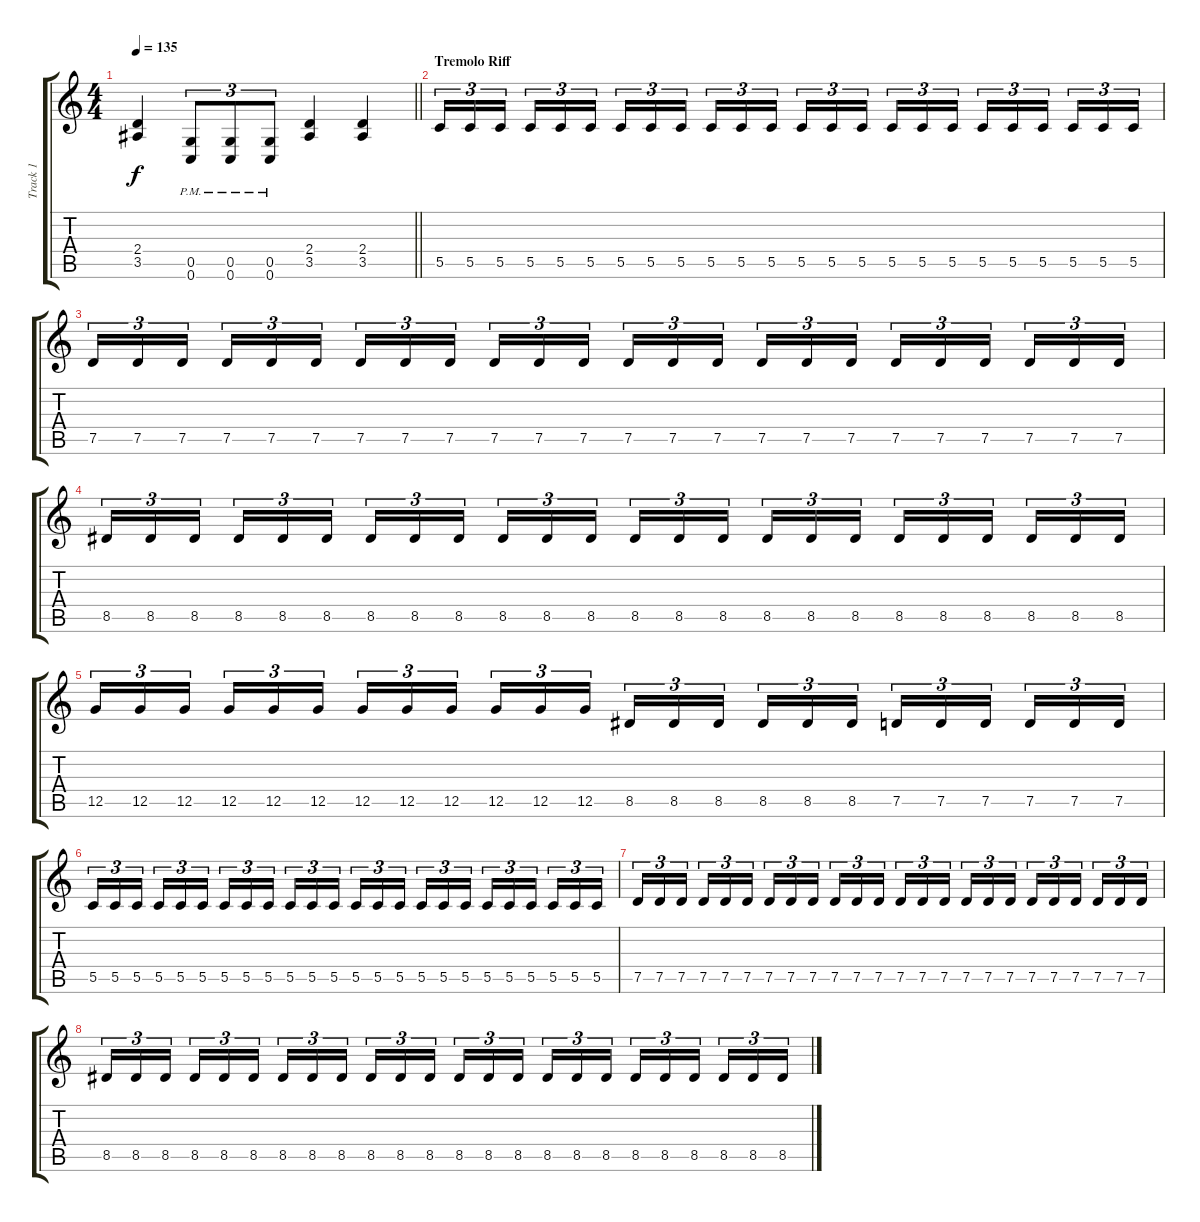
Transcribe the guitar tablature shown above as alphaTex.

\track ("Track 1" "Track 1") {instrument distortionguitar}
\staff {score tabs}
\tuning (D4 A3 F3 C3 G2 C2) {hide}
\ts (4 4)
\tempo 135
\clef g2
\barLineRight lightlight
\ks c
(2.4 3.5).4{dy f} (0.5{pm} 0.6{pm}).8{tu (3 2)} (0.5{pm} 0.6{pm}).8{tu (3 2)} (0.5{pm} 0.6{pm}).8{tu (3 2)} (2.4 3.5).4 (2.4 3.5).4 |
\section ("" "Tremolo Riff")
5.5.16{tu (3 2)} 5.5.16{tu (3 2)} 5.5.16{tu (3 2) beam splitsecondary} 5.5.16{tu (3 2)} 5.5.16{tu (3 2)} 5.5.16{tu (3 2)} 5.5.16{tu (3 2)} 5.5.16{tu (3 2)} 5.5.16{tu (3 2) beam splitsecondary} 5.5.16{tu (3 2)} 5.5.16{tu (3 2)} 5.5.16{tu (3 2)} 5.5.16{tu (3 2)} 5.5.16{tu (3 2)} 5.5.16{tu (3 2) beam splitsecondary} 5.5.16{tu (3 2)} 5.5.16{tu (3 2)} 5.5.16{tu (3 2)} 5.5.16{tu (3 2)} 5.5.16{tu (3 2)} 5.5.16{tu (3 2) beam splitsecondary} 5.5.16{tu (3 2)} 5.5.16{tu (3 2)} 5.5.16{tu (3 2)} |
7.5.16{tu (3 2)} 7.5.16{tu (3 2)} 7.5.16{tu (3 2) beam splitsecondary} 7.5.16{tu (3 2)} 7.5.16{tu (3 2)} 7.5.16{tu (3 2)} 7.5.16{tu (3 2)} 7.5.16{tu (3 2)} 7.5.16{tu (3 2) beam splitsecondary} 7.5.16{tu (3 2)} 7.5.16{tu (3 2)} 7.5.16{tu (3 2)} 7.5.16{tu (3 2)} 7.5.16{tu (3 2)} 7.5.16{tu (3 2) beam splitsecondary} 7.5.16{tu (3 2)} 7.5.16{tu (3 2)} 7.5.16{tu (3 2)} 7.5.16{tu (3 2)} 7.5.16{tu (3 2)} 7.5.16{tu (3 2) beam splitsecondary} 7.5.16{tu (3 2)} 7.5.16{tu (3 2)} 7.5.16{tu (3 2)} |
8.5.16{tu (3 2)} 8.5.16{tu (3 2)} 8.5.16{tu (3 2) beam splitsecondary} 8.5.16{tu (3 2)} 8.5.16{tu (3 2)} 8.5.16{tu (3 2)} 8.5.16{tu (3 2)} 8.5.16{tu (3 2)} 8.5.16{tu (3 2) beam splitsecondary} 8.5.16{tu (3 2)} 8.5.16{tu (3 2)} 8.5.16{tu (3 2)} 8.5.16{tu (3 2)} 8.5.16{tu (3 2)} 8.5.16{tu (3 2) beam splitsecondary} 8.5.16{tu (3 2)} 8.5.16{tu (3 2)} 8.5.16{tu (3 2)} 8.5.16{tu (3 2)} 8.5.16{tu (3 2)} 8.5.16{tu (3 2) beam splitsecondary} 8.5.16{tu (3 2)} 8.5.16{tu (3 2)} 8.5.16{tu (3 2)} |
12.5.16{tu (3 2)} 12.5.16{tu (3 2)} 12.5.16{tu (3 2) beam splitsecondary} 12.5.16{tu (3 2)} 12.5.16{tu (3 2)} 12.5.16{tu (3 2)} 12.5.16{tu (3 2)} 12.5.16{tu (3 2)} 12.5.16{tu (3 2) beam splitsecondary} 12.5.16{tu (3 2)} 12.5.16{tu (3 2)} 12.5.16{tu (3 2)} 8.5.16{tu (3 2)} 8.5.16{tu (3 2)} 8.5.16{tu (3 2) beam splitsecondary} 8.5.16{tu (3 2)} 8.5.16{tu (3 2)} 8.5.16{tu (3 2)} 7.5.16{tu (3 2)} 7.5.16{tu (3 2)} 7.5.16{tu (3 2) beam splitsecondary} 7.5.16{tu (3 2)} 7.5.16{tu (3 2)} 7.5.16{tu (3 2)} |
5.5.16{tu (3 2)} 5.5.16{tu (3 2)} 5.5.16{tu (3 2) beam splitsecondary} 5.5.16{tu (3 2)} 5.5.16{tu (3 2)} 5.5.16{tu (3 2)} 5.5.16{tu (3 2)} 5.5.16{tu (3 2)} 5.5.16{tu (3 2) beam splitsecondary} 5.5.16{tu (3 2)} 5.5.16{tu (3 2)} 5.5.16{tu (3 2)} 5.5.16{tu (3 2)} 5.5.16{tu (3 2)} 5.5.16{tu (3 2) beam splitsecondary} 5.5.16{tu (3 2)} 5.5.16{tu (3 2)} 5.5.16{tu (3 2)} 5.5.16{tu (3 2)} 5.5.16{tu (3 2)} 5.5.16{tu (3 2) beam splitsecondary} 5.5.16{tu (3 2)} 5.5.16{tu (3 2)} 5.5.16{tu (3 2)} |
7.5.16{tu (3 2)} 7.5.16{tu (3 2)} 7.5.16{tu (3 2) beam splitsecondary} 7.5.16{tu (3 2)} 7.5.16{tu (3 2)} 7.5.16{tu (3 2)} 7.5.16{tu (3 2)} 7.5.16{tu (3 2)} 7.5.16{tu (3 2) beam splitsecondary} 7.5.16{tu (3 2)} 7.5.16{tu (3 2)} 7.5.16{tu (3 2)} 7.5.16{tu (3 2)} 7.5.16{tu (3 2)} 7.5.16{tu (3 2) beam splitsecondary} 7.5.16{tu (3 2)} 7.5.16{tu (3 2)} 7.5.16{tu (3 2)} 7.5.16{tu (3 2)} 7.5.16{tu (3 2)} 7.5.16{tu (3 2) beam splitsecondary} 7.5.16{tu (3 2)} 7.5.16{tu (3 2)} 7.5.16{tu (3 2)} |
8.5.16{tu (3 2)} 8.5.16{tu (3 2)} 8.5.16{tu (3 2) beam splitsecondary} 8.5.16{tu (3 2)} 8.5.16{tu (3 2)} 8.5.16{tu (3 2)} 8.5.16{tu (3 2)} 8.5.16{tu (3 2)} 8.5.16{tu (3 2) beam splitsecondary} 8.5.16{tu (3 2)} 8.5.16{tu (3 2)} 8.5.16{tu (3 2)} 8.5.16{tu (3 2)} 8.5.16{tu (3 2)} 8.5.16{tu (3 2) beam splitsecondary} 8.5.16{tu (3 2)} 8.5.16{tu (3 2)} 8.5.16{tu (3 2)} 8.5.16{tu (3 2)} 8.5.16{tu (3 2)} 8.5.16{tu (3 2) beam splitsecondary} 8.5.16{tu (3 2)} 8.5.16{tu (3 2)} 8.5.16{tu (3 2)}
